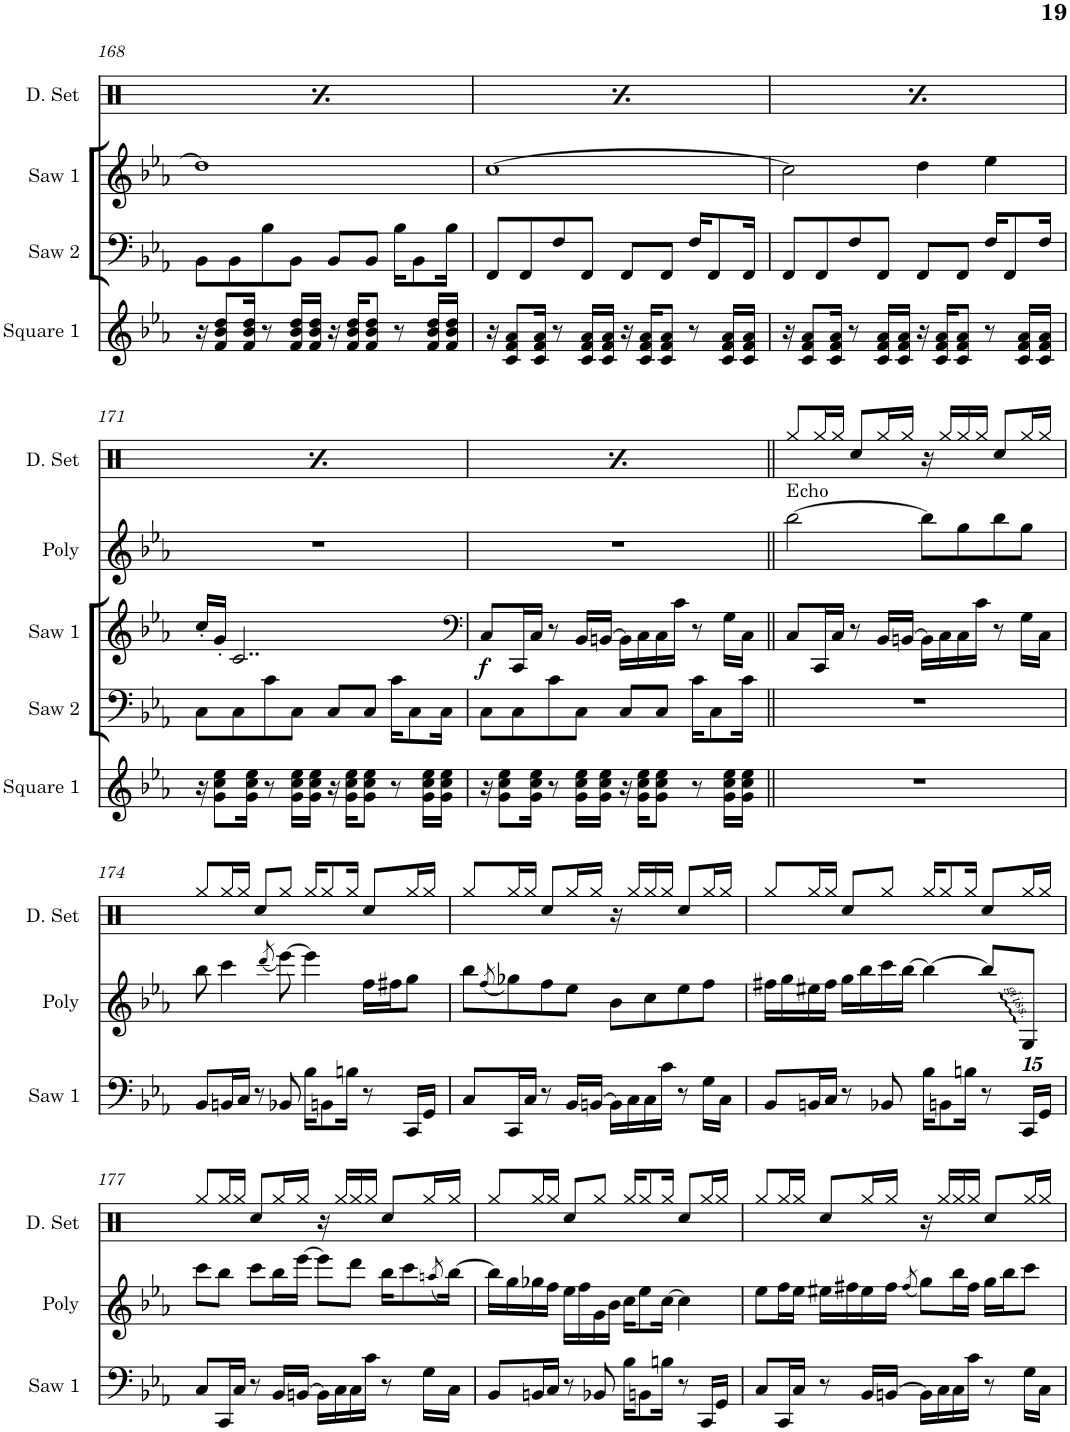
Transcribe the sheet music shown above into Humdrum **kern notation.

**kern	**kern	**kern	**dynam	**kern	**dynam	**kern	**dynam	**kern	**kern	**dynam
*part7	*part6	*part5	*part5	*part4	*part4	*part3	*part3	*part2	*part1	*part1
*staff7	*staff6	*staff5	*staff5	*staff4	*staff4	*staff3	*staff3	*staff2	*staff1	*staff1
*I"Square Synthesizer 1	*I"Saw Synthesizer 2	*I"Saw Synthesizer 3	*	*I"Saw Synthesizer 1	*	*I"Poly Synthesizer 2	*	*I"Poly Synthesizer	*I"Drumset	*
*I'Square 1	*I'Saw 2	*I'Synth. 3	*	*I'Saw 1	*	*I'Synth. 2	*	*I'Poly	*I'D. Set	*
!!LO:PB:g=z
*clefG2	*clefF4	*clefG2	*	*clefG2	*	*clefG2	*	*clefG2	*clefX	*
*k[b-e-a-]	*k[b-e-a-]	*k[b-e-a-]	*	*k[b-e-a-]	*	*k[b-e-a-]	*	*k[b-e-a-]	*k[]	*
*M4/4	*M4/4	*M4/4	*	*M4/4	*	*M4/4	*	*M4/4	*M4/4	*
*met(c)	*met(c)	*met(c)	*	*met(c)	*	*met(c)	*	*met(c)	*met(c)	*
=168	=168	=168	=168	=168	=168	=168	=168	=168	=168	=168
!	!	!	!	!	!	!	!	!	!	!LO:DY:b
16r	8BB-\L	1r	.	1dd]	.	1r	.	1r	4Rf\	ff
8f/ 8b-/ 8dd/L	.	.	.	.	.	.	.	.	.	.
.	8BB-\	.	.	.	.	.	.	.	.	.
16f/ 16b-/ 16dd/Jk	.	.	.	.	.	.	.	.	.	.
8r	8B-\	.	.	.	.	.	.	.	4Rcc/	.
16f/ 16b-/ 16dd/LL	8BB-\J	.	.	.	.	.	.	.	.	.
16f/ 16b-/ 16dd/JJ	.	.	.	.	.	.	.	.	.	.
16r	8BB-/L	.	.	.	.	.	.	.	4Rf\	.
16f/ 16b-/ 16dd/KL	.	.	.	.	.	.	.	.	.	.
8f/ 8b-/ 8dd/J	8BB-/J	.	.	.	.	.	.	.	.	.
8r	16B-\KL	.	.	.	.	.	.	.	4Rcc/	.
.	8BB-\	.	.	.	.	.	.	.	.	.
16f/ 16b-/ 16dd/LL	.	.	.	.	.	.	.	.	.	.
16f/ 16b-/ 16dd/JJ	16B-\Jk	.	.	.	.	.	.	.	.	.
=169	=169	=169	=169	=169	=169	=169	=169	=169	=169	=169
!	!	!	!	!	!	!	!	!	!	!LO:DY:b
16r	8FF/L	1r	.	[1cc	.	1r	.	1r	4Rf\	ff
8c/ 8f/ 8a-/L	.	.	.	.	.	.	.	.	.	.
.	8FF/	.	.	.	.	.	.	.	.	.
16c/ 16f/ 16a-/Jk	.	.	.	.	.	.	.	.	.	.
8r	8F/	.	.	.	.	.	.	.	4Rcc/	.
16c/ 16f/ 16a-/LL	8FF/J	.	.	.	.	.	.	.	.	.
16c/ 16f/ 16a-/JJ	.	.	.	.	.	.	.	.	.	.
16r	8FF/L	.	.	.	.	.	.	.	4Rf\	.
16c/ 16f/ 16a-/KL	.	.	.	.	.	.	.	.	.	.
8c/ 8f/ 8a-/J	8FF/J	.	.	.	.	.	.	.	.	.
8r	16F/KL	.	.	.	.	.	.	.	4Rcc/	.
.	8FF/	.	.	.	.	.	.	.	.	.
16c/ 16f/ 16a-/LL	.	.	.	.	.	.	.	.	.	.
16c/ 16f/ 16a-/JJ	16FF/Jk	.	.	.	.	.	.	.	.	.
=170	=170	=170	=170	=170	=170	=170	=170	=170	=170	=170
!	!	!	!	!	!	!	!	!	!	!LO:DY:b
16r	8FF/L	1r	.	2cc\]	.	1r	.	1r	4Rf\	ff
8c/ 8f/ 8a-/L	.	.	.	.	.	.	.	.	.	.
.	8FF/	.	.	.	.	.	.	.	.	.
16c/ 16f/ 16a-/Jk	.	.	.	.	.	.	.	.	.	.
8r	8F/	.	.	.	.	.	.	.	4Rcc/	.
16c/ 16f/ 16a-/LL	8FF/J	.	.	.	.	.	.	.	.	.
16c/ 16f/ 16a-/JJ	.	.	.	.	.	.	.	.	.	.
16r	8FF/L	.	.	4dd\	.	.	.	.	4Rf\	.
16c/ 16f/ 16a-/KL	.	.	.	.	.	.	.	.	.	.
8c/ 8f/ 8a-/J	8FF/J	.	.	.	.	.	.	.	.	.
8r	16F/KL	.	.	4ee-\	.	.	.	.	4Rcc/	.
.	8FF/	.	.	.	.	.	.	.	.	.
16c/ 16f/ 16a-/LL	.	.	.	.	.	.	.	.	.	.
16c/ 16f/ 16a-/JJ	16F/Jk	.	.	.	.	.	.	.	.	.
!!LO:LB:g=z
=171	=171	=171	=171	=171	=171	=171	=171	=171	=171	=171
!	!	!	!	!	!	!	!	!	!	!LO:DY:b
16r	8C\L	1r	.	16cc'/LL	.	1r	.	1r	4Rf\	ff
8g\ 8cc\ 8ee-\L	.	.	.	16g'/JJ	.	.	.	.	.	.
.	8C\	.	.	2..c/	.	.	.	.	.	.
16g\ 16cc\ 16ee-\Jk	.	.	.	.	.	.	.	.	.	.
8r	8c\	.	.	.	.	.	.	.	4Rcc/	.
16g\ 16cc\ 16ee-\LL	8C\J	.	.	.	.	.	.	.	.	.
16g\ 16cc\ 16ee-\JJ	.	.	.	.	.	.	.	.	.	.
16r	8C/L	.	.	.	.	.	.	.	4Rf\	.
16g\ 16cc\ 16ee-\KL	.	.	.	.	.	.	.	.	.	.
8g\ 8cc\ 8ee-\J	8C/J	.	.	.	.	.	.	.	.	.
8r	16c\KL	.	.	.	.	.	.	.	4Rcc/	.
.	8C\	.	.	.	.	.	.	.	.	.
16g\ 16cc\ 16ee-\LL	.	.	.	.	.	.	.	.	.	.
16g\ 16cc\ 16ee-\JJ	16C\Jk	.	.	.	.	.	.	.	.	.
=172	=172	=172	=172	=172	=172	=172	=172	=172	=172	=172
*	*	*	*	*clefF4	*	*	*	*	*	*
!	!	!	!	!	!LO:DY:b	!	!	!	!	!LO:DY:b
16r	8C\L	1r	.	8C/L	f	1r	.	1r	4Rf\	ff
8g\ 8cc\ 8ee-\L	.	.	.	.	.	.	.	.	.	.
.	8C\	.	.	16CC/L	.	.	.	.	.	.
16g\ 16cc\ 16ee-\Jk	.	.	.	16C/JJ	.	.	.	.	.	.
8r	8c\	.	.	8r	.	.	.	.	4Rcc/	.
16g\ 16cc\ 16ee-\LL	8C\J	.	.	16BB-/LL	.	.	.	.	.	.
16g\ 16cc\ 16ee-\JJ	.	.	.	[16BBn/JJ	.	.	.	.	.	.
16r	8C/L	.	.	16BB\LL]	.	.	.	.	4Rf\	.
16g\ 16cc\ 16ee-\KL	.	.	.	16C\	.	.	.	.	.	.
8g\ 8cc\ 8ee-\J	8C/J	.	.	16C\	.	.	.	.	.	.
.	.	.	.	16c\JJ	.	.	.	.	.	.
8r	16c\KL	.	.	8r	.	.	.	.	4Rcc/	.
.	8C\	.	.	.	.	.	.	.	.	.
16g\ 16cc\ 16ee-\LL	.	.	.	16G\LL	.	.	.	.	.	.
16g\ 16cc\ 16ee-\JJ	16c\Jk	.	.	16C\JJ	.	.	.	.	.	.
=173||	=173||	=173||	=173||	=173||	=173||	=173||	=173||	=173||	=173||	=173||
!	!	!	!	!	!	!	!	!LO:TX:a:t=Echo	!	!
1r	1r	16r	.	8C/L	.	1r	.	[2bb-\	8Rgg/L	.
.	.	32r	.	.	.	.	.	.	.	.
!	!	!LO:TX:a:B:t=To Poly Synthesizer	!	!	!	!	!	!	!	!
!	!	!	!LO:DY:b	!	!	!	!	!	!	!
.	.	[2bb-	f	.	.	.	.	.	.	.
.	.	.	.	16CC/L	.	.	.	.	16Rgg/L	.
.	.	.	.	16C/JJ	.	.	.	.	16Rgg/JJ	.
.	.	.	.	8r	.	.	.	.	8Rcc/L	.
.	.	.	.	16BB-/LL	.	.	.	.	16Rgg/L	.
.	.	.	.	[16BBn/JJ	.	.	.	.	16Rgg/JJ	.
.	.	.	.	16BB\LL]	.	.	.	8bb-\L]	16r	.
.	.	.	.	16C\	.	.	.	.	16Rgg/LL	.
.	.	8bb-\L]	.	.	.	.	.	.	.	.
.	.	.	.	16C\	.	.	.	8gg\	16Rgg/	.
.	.	.	.	16c\JJ	.	.	.	.	16Rgg/JJ	.
.	.	8gg\J	.	.	.	.	.	.	.	.
.	.	.	.	8r	.	.	.	8bb-\	8Rcc/L	.
.	.	8bb-\L	.	.	.	.	.	.	.	.
.	.	.	.	16G\LL	.	.	.	8gg\J	16Rgg/L	.
.	.	.	.	16C\JJ	.	.	.	.	16Rgg/JJ	.
.	.	[32gg\Jkk	.	.	.	.	.	.	.	.
!!LO:LB:g=z
=174	=174	=174	=174	=174	=174	=174	=174	=174	=174	=174
1r	1r	16.gg\KL]	.	8BB-/L	.	1r	.	8bb-\	8Rgg/L	.
.	.	8bb-\J	.	.	.	.	.	.	.	.
.	.	.	.	16BBn/L	.	.	.	4ccc\	16Rgg/L	.
.	.	.	.	16C/JJ	.	.	.	.	16Rgg/JJ	.
.	.	4ccc	.	.	.	.	.	.	.	.
.	.	.	.	8r	.	.	.	.	8Rcc/L	.
.	.	.	.	.	.	.	.	(8qddd/	.	.
.	.	.	.	8BB-X/	.	.	.	[8eee-\)	8Rgg/J	.
.	.	(8qddd	.	.	.	.	.	.	.	.
.	.	[8eee-)	.	.	.	.	.	.	.	.
.	.	.	.	16B-\KL	.	.	.	4eee-\]	16Rgg/KL	.
.	.	.	.	8BBn\	.	.	.	.	8Rgg/	.
.	.	4eee-]	.	.	.	.	.	.	.	.
.	.	.	.	16Bn\Jk	.	.	.	.	16Rgg/Jk	.
.	.	.	.	8r	.	.	.	16ff\LL	8Rcc/L	.
.	.	.	.	.	.	.	.	16ff#X\J	.	.
.	.	16ff\LL	.	.	.	.	.	.	.	.
.	.	.	.	16CC/LL	.	.	.	8gg\J	16Rgg/L	.
.	.	16ff#X\	.	.	.	.	.	.	.	.
.	.	.	.	16GG/JJ	.	.	.	.	16Rgg/JJ	.
.	.	[32gg\JJk	.	.	.	.	.	.	.	.
=175	=175	=175	=175	=175	=175	=175	=175	=175	=175	=175
1r	1r	16.gg\KL]	.	8C/L	.	1r	.	8bb-\L	8Rgg/L	.
.	.	8bb-\	.	.	.	.	.	.	.	.
.	.	.	.	.	.	.	.	(8qff/	.	.
.	.	.	.	16CC/L	.	.	.	8gg-X\)	16Rgg/L	.
.	.	.	.	16C/JJ	.	.	.	.	16Rgg/JJ	.
.	.	(8qff\	.	.	.	.	.	.	.	.
.	.	8gg-X\J)	.	.	.	.	.	.	.	.
.	.	.	.	8r	.	.	.	8ff\	8Rcc/L	.
.	.	8ff\L	.	.	.	.	.	.	.	.
.	.	.	.	16BB-/LL	.	.	.	8ee-\J	16Rgg/L	.
.	.	.	.	[16BBn/JJ	.	.	.	.	16Rgg/JJ	.
.	.	8ee-\J	.	.	.	.	.	.	.	.
.	.	.	.	16BB\LL]	.	.	.	8b-\L	16r	.
.	.	.	.	16C\	.	.	.	.	16Rgg/LL	.
.	.	8b-\L	.	.	.	.	.	.	.	.
.	.	.	.	16C\	.	.	.	8cc\	16Rgg/	.
.	.	.	.	16c\JJ	.	.	.	.	16Rgg/JJ	.
.	.	8cc\J	.	.	.	.	.	.	.	.
.	.	.	.	8r	.	.	.	8ee-\	8Rcc/L	.
.	.	8ee-\L	.	.	.	.	.	.	.	.
.	.	.	.	16G\LL	.	.	.	8ff\J	16Rgg/L	.
.	.	.	.	16C\JJ	.	.	.	.	16Rgg/JJ	.
.	.	[32ff\Jkk	.	.	.	.	.	.	.	.
=176	=176	=176	=176	=176	=176	=176	=176	=176	=176	=176
1r	1r	16.ff\LL]	.	8BB-/L	.	4r	.	16ff#X\LL	8Rgg/L	.
.	.	.	.	.	.	.	.	16gg\	.	.
.	.	16ff#X\J	.	.	.	.	.	.	.	.
.	.	.	.	16BBn/L	.	.	.	16ee#X\	16Rgg/L	.
.	.	16gg\L	.	.	.	.	.	.	.	.
.	.	.	.	16C/JJ	.	.	.	16ff#\JJ	16Rgg/JJ	.
.	.	16ee#X\JJ	.	.	.	.	.	.	.	.
.	.	.	.	8r	.	8r	.	16gg\LL	8Rcc/L	.
.	.	16ff#\LL	.	.	.	.	.	.	.	.
.	.	.	.	.	.	.	.	16bb-\	.	.
.	.	16gg\J	.	.	.	.	.	.	.	.
.	.	.	.	8BB-X/	.	16r	.	16ccc\	8Rgg/J	.
.	.	16bb-\L	.	.	.	.	.	.	.	.
!	!	!	!	!	!	!	!LO:DY:b	!	!	!
.	.	.	.	.	.	[16bb-	ff	[16bb-\JJ	.	.
.	.	16ccc\JJ	.	.	.	.	.	.	.	.
.	.	.	.	16B-\KL	.	4bb-_	.	4bb-\_	16Rgg/KL	.
.	.	[16bb-	.	.	.	.	.	.	.	.
.	.	.	.	8BBn\	.	.	.	.	8Rgg/	.
.	.	4bb-]	.	.	.	.	.	.	.	.
.	.	.	.	16Bn\Jk	.	.	.	.	16Rgg/Jk	.
*	*	*	*	*	*	*Xbrackettup	*	*	*	*
.	.	.	.	8r	.	208bb-/LLLLL]	.	8bb-/L]	8Rcc/L	.
!	!	!	!	!	!	!	!LO:DY:b	!	!	!
.	.	.	.	.	.	208bb--X/	f	.	.	.
.	.	.	.	.	.	208aa-/	.	.	.	.
.	.	.	.	.	.	208gg/	.	.	.	.
.	.	.	.	.	.	208gg-X/	.	.	.	.
.	.	.	.	.	.	208ff/	.	.	.	.
.	.	.	.	.	.	208ff-X/	.	.	.	.
.	.	.	.	.	.	208ee-/	.	.	.	.
.	.	.	.	.	.	208dd/	.	.	.	.
.	.	.	.	.	.	208dd-X/	.	.	.	.
.	.	.	.	.	.	208cc/	.	.	.	.
.	.	.	.	.	.	208cc-X/	.	.	.	.
.	.	.	.	.	.	208b-/	.	.	.	.
.	.	.	.	.	.	208b--X/	.	.	.	.
.	.	.	.	.	.	208a-/	.	.	.	.
.	.	.	.	.	.	208g/	.	.	.	.
.	.	.	.	.	.	208g-X/	.	.	.	.
.	.	.	.	.	.	208f/	.	.	.	.
.	.	.	.	.	.	208f-X/	.	.	.	.
.	.	.	.	.	.	208e-/	.	.	.	.
.	.	32r	.	.	.	.	.	.	.	.
.	.	.	.	.	.	208d/	.	.	.	.
.	.	.	.	.	.	208d-X/	.	.	.	.
.	.	.	.	.	.	208c/	.	.	.	.
*	*	*	*	*	*	*clefF4	*	*	*	*
.	.	.	.	.	.	208c-X/	.	.	.	.
.	.	.	.	.	.	208B-/	.	.	.	.
.	.	.	.	.	.	208B--X/JJJJ	.	.	.	.
*	*	*	*	*	*	*	*	*15ba	*	*
.	.	8r	.	16CC/LL	.	208A-/LLLL	.	8GGG/J	16Rgg/L	.
.	.	.	.	.	.	208G/	.	.	.	.
.	.	.	.	.	.	208G-X/	.	.	.	.
.	.	.	.	.	.	208F/	.	.	.	.
.	.	.	.	.	.	208F-X/	.	.	.	.
.	.	.	.	.	.	208E-/	.	.	.	.
.	.	.	.	.	.	208D/	.	.	.	.
.	.	.	.	.	.	208D-X/	.	.	.	.
.	.	.	.	.	.	208C/	.	.	.	.
.	.	.	.	.	.	208C-X/	.	.	.	.
.	.	.	.	.	.	208BB-/	.	.	.	.
.	.	.	.	.	.	208BB--X/	.	.	.	.
.	.	.	.	.	.	208AA-/	.	.	.	.
.	.	.	.	16GG/JJ	.	208GG/	.	.	16Rgg/JJ	.
.	.	.	.	.	.	208GG-X/	.	.	.	.
.	.	.	.	.	.	208FF/	.	.	.	.
.	.	.	.	.	.	208FF-X/	.	.	.	.
.	.	.	.	.	.	208EE-/	.	.	.	.
.	.	.	.	.	.	208DD/	.	.	.	.
.	.	.	.	.	.	208DD-X/	.	.	.	.
.	.	.	.	.	.	208CC/	.	.	.	.
.	.	.	.	.	.	208CC-X/	.	.	.	.
.	.	.	.	.	.	208BBB-/	.	.	.	.
.	.	.	.	.	.	208BBB--X/	.	.	.	.
.	.	.	.	.	.	208AAA-/	.	.	.	.
.	.	.	.	.	.	208GGG/JJJJJ	.	.	.	.
!!LO:LB:g=z
=177	=177	=177	=177	=177	=177	=177	=177	=177	=177	=177
*	*	*	*	*	*	*clefG2	*	*	*	*
*	*	*	*	*	*	*	*	*X15ba	*	*
1r	1r	16r	.	8C/L	.	1r	.	8ccc\L	8Rgg/L	.
.	.	32r	.	.	.	.	.	.	.	.
*	*	*clefG2	*	*	*	*	*	*	*	*
.	.	8ccc\L	.	.	.	.	.	.	.	.
.	.	.	.	16CC/L	.	.	.	8bb-\J	16Rgg/L	.
.	.	.	.	16C/JJ	.	.	.	.	16Rgg/JJ	.
.	.	8bb-\J	.	.	.	.	.	.	.	.
.	.	.	.	8r	.	.	.	8ccc\L	8Rcc/L	.
.	.	8ccc\L	.	.	.	.	.	.	.	.
.	.	.	.	16BB-/LL	.	.	.	16bb-\L	16Rgg/L	.
.	.	.	.	[16BBn/JJ	.	.	.	[16eee-\JJ	16Rgg/JJ	.
.	.	16bb-\Jk	.	.	.	.	.	.	.	.
.	.	.	.	16BB\LL]	.	.	.	8eee-\L]	16r	.
.	.	[16eee-\KL	.	.	.	.	.	.	.	.
.	.	.	.	16C\	.	.	.	.	16Rgg/LL	.
.	.	8eee-\]	.	.	.	.	.	.	.	.
.	.	.	.	16C\	.	.	.	8ddd\J	16Rgg/	.
.	.	.	.	16c\JJ	.	.	.	.	16Rgg/JJ	.
.	.	8ddd\J	.	.	.	.	.	.	.	.
.	.	.	.	8r	.	.	.	16bb-\KL	8Rcc/L	.
.	.	.	.	.	.	.	.	8ccc\	.	.
.	.	16bb-\KL	.	.	.	.	.	.	.	.
.	.	.	.	16G\LL	.	.	.	.	16Rgg/L	.
.	.	[16.ccc\JJ	.	.	.	.	.	.	.	.
.	.	.	.	.	.	.	.	(8qaan/	.	.
.	.	.	.	16C\JJ	.	.	.	[16bb-\Jk)	16Rgg/JJ	.
=178	=178	=178	=178	=178	=178	=178	=178	=178	=178	=178
1r	1r	32ccc\KLL]	.	8BB-/L	.	1r	.	16bb-\LL]	8Rgg/L	.
.	.	(8qaan\	.	.	.	.	.	.	.	.
.	.	[16bb-\)	.	.	.	.	.	.	.	.
.	.	.	.	.	.	.	.	16gg\	.	.
.	.	16bb-\J]	.	.	.	.	.	.	.	.
.	.	.	.	16BBn/L	.	.	.	16gg-X\	16Rgg/L	.
.	.	16gg\L	.	.	.	.	.	.	.	.
.	.	.	.	16C/JJ	.	.	.	16ff\JJ	16Rgg/JJ	.
.	.	16gg-X\JJ	.	.	.	.	.	.	.	.
.	.	.	.	8r	.	.	.	16ee-\LL	8Rcc/L	.
.	.	16ff\LL	.	.	.	.	.	.	.	.
.	.	.	.	.	.	.	.	16ff\	.	.
.	.	16ee-\J	.	.	.	.	.	.	.	.
.	.	.	.	8BB-X/	.	.	.	16g\	8Rgg/J	.
.	.	16ff\L	.	.	.	.	.	.	.	.
.	.	.	.	.	.	.	.	16b-\JJ	.	.
.	.	16g\JJ	.	.	.	.	.	.	.	.
.	.	.	.	16B-\KL	.	.	.	16cc\KL	16Rgg/KL	.
.	.	16b-\LL	.	.	.	.	.	.	.	.
.	.	.	.	8BBn\	.	.	.	8ee-\	8Rgg/	.
.	.	16cc\J	.	.	.	.	.	.	.	.
.	.	8ee-\J	.	.	.	.	.	.	.	.
.	.	.	.	16Bn\Jk	.	.	.	[16cc\Jk	16Rgg/Jk	.
.	.	.	.	8r	.	.	.	4cc\]	8Rcc/L	.
.	.	[16cc\LL	.	.	.	.	.	.	.	.
.	.	32cc\Jk_	.	.	.	.	.	.	.	.
.	.	8cc\J_	.	16CC/LL	.	.	.	.	16Rgg/L	.
.	.	.	.	16GG/JJ	.	.	.	.	16Rgg/JJ	.
=179	=179	=179	=179	=179	=179	=179	=179	=179	=179	=179
1r	1r	16.cc\KL]	.	8C/L	.	1r	.	8ee-\L	8Rgg/L	.
.	.	8ee-\	.	.	.	.	.	.	.	.
.	.	.	.	16CC/L	.	.	.	16ff\L	16Rgg/L	.
.	.	.	.	16C/JJ	.	.	.	16ee-\JJ	16Rgg/JJ	.
.	.	16ff\Jk	.	.	.	.	.	.	.	.
.	.	.	.	8r	.	.	.	16ee#X\LL	8Rcc/L	.
.	.	16ee-\LL	.	.	.	.	.	.	.	.
.	.	.	.	.	.	.	.	16ff#X\	.	.
.	.	16ee#X\J	.	.	.	.	.	.	.	.
.	.	.	.	16BB-/LL	.	.	.	16ee#\	16Rgg/L	.
.	.	16ff#X\L	.	.	.	.	.	.	.	.
.	.	.	.	[16BBn/JJ	.	.	.	16ff#\JJ	16Rgg/JJ	.
.	.	16ee#\JJ	.	.	.	.	.	.	.	.
.	.	.	.	.	.	.	.	(8qff#/	.	.
.	.	.	.	16BB\LL]	.	.	.	8gg\L)	16r	.
.	.	16ff#\KL	.	.	.	.	.	.	.	.
.	.	.	.	16C\	.	.	.	.	16Rgg/LL	.
.	.	(8qff#\	.	.	.	.	.	.	.	.
.	.	8gg\)	.	.	.	.	.	.	.	.
.	.	.	.	16C\	.	.	.	16bb-\L	16Rgg/	.
.	.	.	.	16c\JJ	.	.	.	16ff#\JJ	16Rgg/JJ	.
.	.	16bb-\Jk	.	.	.	.	.	.	.	.
.	.	.	.	8r	.	.	.	16gg\LL	8Rcc/L	.
.	.	16ff#\LL	.	.	.	.	.	.	.	.
.	.	.	.	.	.	.	.	16bb-\J	.	.
.	.	16gg\J	.	.	.	.	.	.	.	.
.	.	.	.	16G\LL	.	.	.	8ccc\J	16Rgg/L	.
.	.	16bb-\L	.	.	.	.	.	.	.	.
.	.	.	.	16C\JJ	.	.	.	.	16Rgg/JJ	.
.	.	[32ccc\JJk	.	.	.	.	.	.	.	.
=	=	=	=	=	=	=	=	=	=	=
*-	*-	*-	*-	*-	*-	*-	*-	*-	*-	*-
